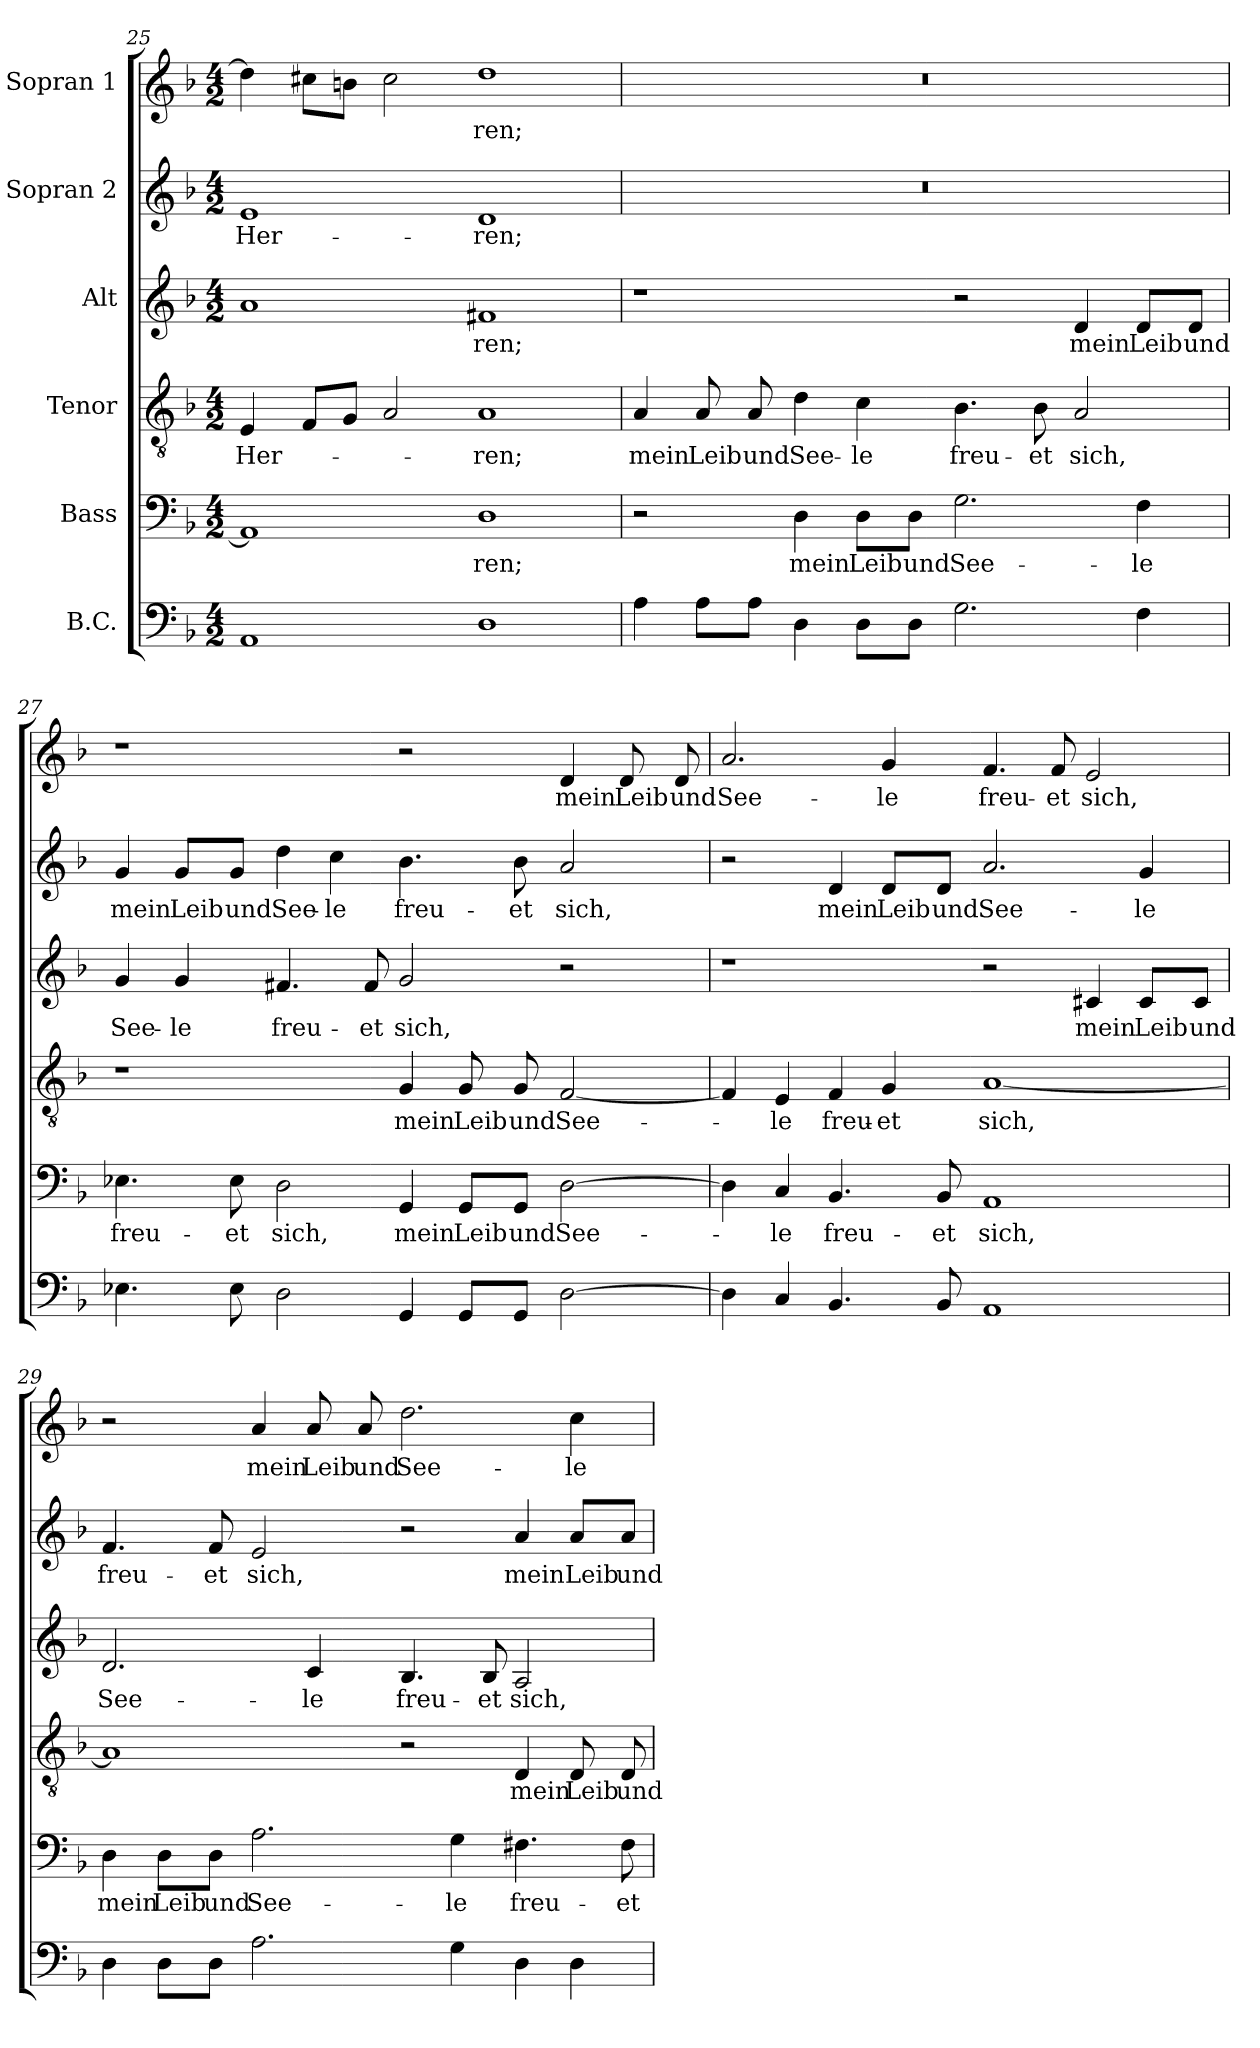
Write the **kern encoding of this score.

**kern	**kern	**text	**kern	**text	**kern	**text	**kern	**text	**kern	**text
*part6	*part5	*part5	*part4	*part4	*part3	*part3	*part2	*part2	*part1	*part1
*staff6	*staff5	*staff5	*staff4	*staff4	*staff3	*staff3	*staff2	*staff2	*staff1	*staff1
*I"B.C.	*I"Bass	*	*I"Tenor	*	*I"Alt	*	*I"Sopran 2	*	*I"Sopran 1	*
*clefF4	*clefF4	*	*clefGv2	*	*clefG2	*	*clefG2	*	*clefG2	*
*k[b-]	*k[b-]	*	*k[b-]	*	*k[b-]	*	*k[b-]	*	*k[b-]	*
*M4/2	*M4/2	*	*M4/2	*	*M4/2	*	*M4/2	*	*M4/2	*
=25	=25	=25	=25	=25	=25	=25	=25	=25	=25	=25
1AA	1AA]	.	4E/	Her-	1a	.	1e	Her-	4dd\]	.
.	.	.	8F/L	.	.	.	.	.	8cc#X\L	.
.	.	.	8G/J	.	.	.	.	.	8bn\J	.
.	.	.	2A/	.	.	.	.	.	2cc#\	.
1D	1D	-ren;	1A	-ren;	1f#X	-ren;	1d	-ren;	1dd	-ren;
=26	=26	=26	=26	=26	=26	=26	=26	=26	=26	=26
4A\	2r	.	4A/	mein	1r	.	0r	.	0r	.
8A\L	.	.	8A/	Leib	.	.	.	.	.	.
8A\J	.	.	8A/	und	.	.	.	.	.	.
4D\	4D\	mein	4d\	See-	.	.	.	.	.	.
8D\L	8D\L	Leib	4c\	-le	.	.	.	.	.	.
8D\J	8D\J	und	.	.	.	.	.	.	.	.
2.G\	2.G\	See-	4.B-\	freu-	2r	.	.	.	.	.
.	.	.	8B-\	-et	.	.	.	.	.	.
.	.	.	2A/	sich,	4d/	mein	.	.	.	.
4F\	4F\	-le	.	.	8d/L	Leib	.	.	.	.
.	.	.	.	.	8d/J	und	.	.	.	.
!!LO:LB:g=z
=27	=27	=27	=27	=27	=27	=27	=27	=27	=27	=27
4.E-X\	4.E-X\	freu-	1r	.	4g/	See-	4g/	mein	1r	.
.	.	.	.	.	4g/	-le	8g/L	Leib	.	.
8E-\	8E-\	-et	.	.	.	.	8g/J	und	.	.
2D\	2D\	sich,	.	.	4.f#X/	freu-	4dd\	See-	.	.
.	.	.	.	.	.	.	4cc\	-le	.	.
.	.	.	.	.	8f#/	-et	.	.	.	.
4GG/	4GG/	mein	4G/	mein	2g/	sich,	4.b-\	freu-	2r	.
8GG/L	8GG/L	Leib	8G/	Leib	.	.	.	.	.	.
8GG/J	8GG/J	und	8G/	und	.	.	8b-\	-et	.	.
[2D\	[2D\	See-	[2F/	See-	2r	.	2a/	sich,	4d/	mein
.	.	.	.	.	.	.	.	.	8d/	Leib
.	.	.	.	.	.	.	.	.	8d/	und
=28	=28	=28	=28	=28	=28	=28	=28	=28	=28	=28
4D\]	4D\]	.	4F/]	.	1r	.	2r	.	2.a/	See-
4C/	4C/	-le	4E/	-le	.	.	.	.	.	.
4.BB-/	4.BB-/	freu-	4F/	freu-	.	.	4d/	mein	.	.
.	.	.	4G/	-et	.	.	8d/L	Leib	4g/	-le
8BB-/	8BB-/	-et	.	.	.	.	8d/J	und	.	.
1AA	1AA	sich,	[1A	sich,	2r	.	2.a/	See-	4.f/	freu-
.	.	.	.	.	.	.	.	.	8f/	-et
.	.	.	.	.	4c#X/	mein	.	.	2e/	sich,
.	.	.	.	.	8c#/L	Leib	4g/	-le	.	.
.	.	.	.	.	8c#/J	und	.	.	.	.
!!LO:PB:g=z
=29	=29	=29	=29	=29	=29	=29	=29	=29	=29	=29
4D\	4D\	mein	1A]	.	2.d/	See-	4.f/	freu-	2r	.
8D\L	8D\L	Leib	.	.	.	.	.	.	.	.
8D\J	8D\J	und	.	.	.	.	8f/	-et	.	.
2.A\	2.A\	See-	.	.	.	.	2e/	sich,	4a/	mein
.	.	.	.	.	4c/	-le	.	.	8a/	Leib
.	.	.	.	.	.	.	.	.	8a/	und
.	.	.	2r	.	4.B-/	freu-	2r	.	2.dd\	See-
4G\	4G\	-le	.	.	.	.	.	.	.	.
.	.	.	.	.	8B-/	-et	.	.	.	.
4D\	4.F#X\	freu-	4D/	mein	2A/	sich,	4a/	mein	.	.
4D\	.	.	8D/	Leib	.	.	8a/L	Leib	4cc\	-le
.	8F#\	-et	8D/	und	.	.	8a/J	und	.	.
=	=	=	=	=	=	=	=	=	=	=
*-	*-	*-	*-	*-	*-	*-	*-	*-	*-	*-
